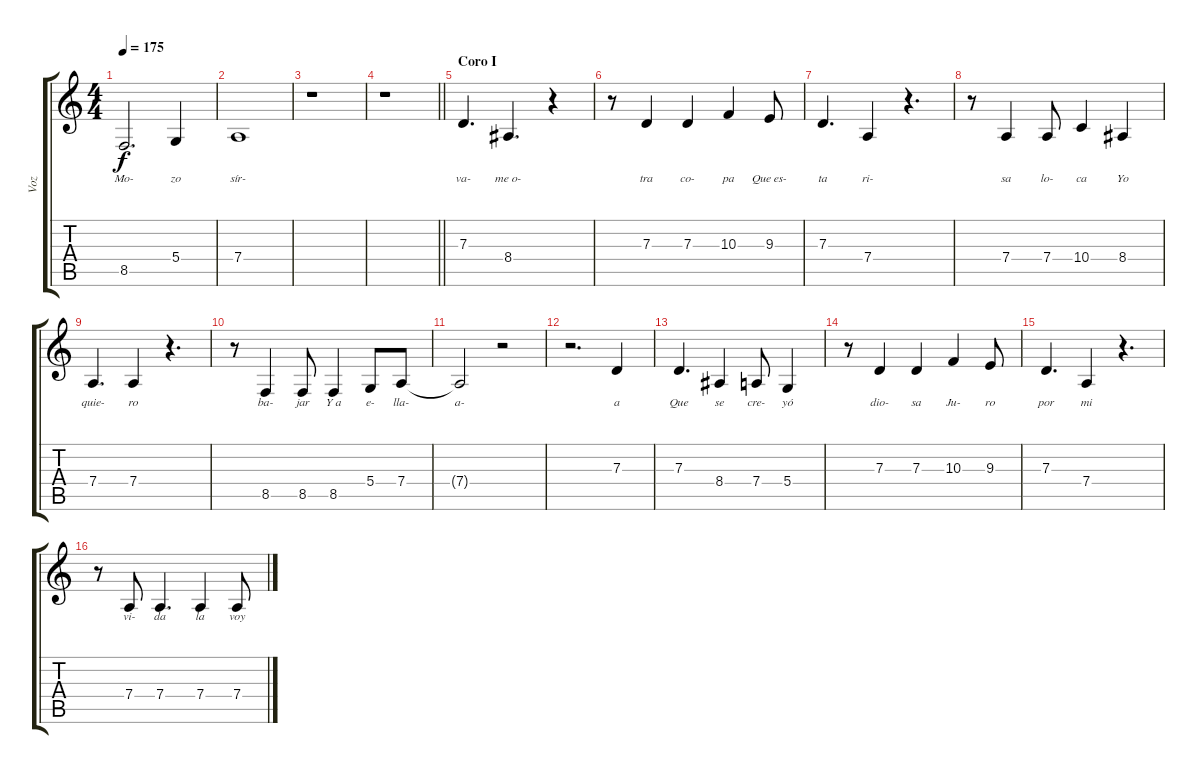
\track ("Voz" "Voz") {instrument bassoon}
\staff {score tabs}
\tuning (E4 B3 G3 D3 A2 E2) {hide}
\ts (4 4)
\tempo 175
\clef g2
\ks c
8.5.2{d lyrics (0 "Mo-") lyrics (1 "") lyrics (2 "") lyrics (3 "") lyrics (4 "") dy f} 5.4.4{lyrics (0 "zo") lyrics (1 "") lyrics (2 "") lyrics (3 "") lyrics (4 "")} |
7.4.1{lyrics (0 "sír-") lyrics (1 "") lyrics (2 "") lyrics (3 "") lyrics (4 "")} |
r.1 |
\barLineRight lightlight
r.1 |
\section ("" "Coro I")
7.3.4{d lyrics (0 "va-") lyrics (1 "") lyrics (2 "") lyrics (3 "") lyrics (4 "")} 8.4.4{d lyrics (0 "me o-") lyrics (1 "") lyrics (2 "") lyrics (3 "") lyrics (4 "")} r.4 |
r.8 7.3.4{lyrics (0 "tra") lyrics (1 "") lyrics (2 "") lyrics (3 "") lyrics (4 "")} 7.3.4{lyrics (0 "co-") lyrics (1 "") lyrics (2 "") lyrics (3 "") lyrics (4 "")} 10.3.4{lyrics (0 "pa") lyrics (1 "") lyrics (2 "") lyrics (3 "") lyrics (4 "")} 9.3.8{lyrics (0 "Que es-") lyrics (1 "") lyrics (2 "") lyrics (3 "") lyrics (4 "")} |
7.3.4{d lyrics (0 "ta") lyrics (1 "") lyrics (2 "") lyrics (3 "") lyrics (4 "")} 7.4.4{lyrics (0 "ri-") lyrics (1 "") lyrics (2 "") lyrics (3 "") lyrics (4 "")} r.4{d} |
r.8 7.4.4{lyrics (0 "sa") lyrics (1 "") lyrics (2 "") lyrics (3 "") lyrics (4 "")} 7.4.8{lyrics (0 "lo-") lyrics (1 "") lyrics (2 "") lyrics (3 "") lyrics (4 "")} 10.4.4{lyrics (0 "ca") lyrics (1 "") lyrics (2 "") lyrics (3 "") lyrics (4 "")} 8.4.4{lyrics (0 "Yo") lyrics (1 "") lyrics (2 "") lyrics (3 "") lyrics (4 "")} |
7.4.4{d lyrics (0 "quie-") lyrics (1 "") lyrics (2 "") lyrics (3 "") lyrics (4 "")} 7.4.4{lyrics (0 "ro") lyrics (1 "") lyrics (2 "") lyrics (3 "") lyrics (4 "")} r.4{d} |
r.8 8.5.4{lyrics (0 "ba-") lyrics (1 "") lyrics (2 "") lyrics (3 "") lyrics (4 "")} 8.5.8{lyrics (0 "jar") lyrics (1 "") lyrics (2 "") lyrics (3 "") lyrics (4 "")} 8.5.4{lyrics (0 "Y a") lyrics (1 "") lyrics (2 "") lyrics (3 "") lyrics (4 "")} 5.4.8{lyrics (0 "e-") lyrics (1 "") lyrics (2 "") lyrics (3 "") lyrics (4 "")} 7.4.8{lyrics (0 "lla-") lyrics (1 "") lyrics (2 "") lyrics (3 "") lyrics (4 "")} |
7.4{t}.2{lyrics (0 "a-") lyrics (1 "") lyrics (2 "") lyrics (3 "") lyrics (4 "")} r.2 |
r.2{d} 7.3.4{lyrics (0 "a") lyrics (1 "") lyrics (2 "") lyrics (3 "") lyrics (4 "")} |
7.3.4{d lyrics (0 "Que") lyrics (1 "") lyrics (2 "") lyrics (3 "") lyrics (4 "")} 8.4.4{lyrics (0 "se") lyrics (1 "") lyrics (2 "") lyrics (3 "") lyrics (4 "")} 7.4.8{lyrics (0 "cre-") lyrics (1 "") lyrics (2 "") lyrics (3 "") lyrics (4 "")} 5.4.4{lyrics (0 "yó") lyrics (1 "") lyrics (2 "") lyrics (3 "") lyrics (4 "")} |
r.8 7.3.4{lyrics (0 "dio-") lyrics (1 "") lyrics (2 "") lyrics (3 "") lyrics (4 "")} 7.3.4{lyrics (0 "sa") lyrics (1 "") lyrics (2 "") lyrics (3 "") lyrics (4 "")} 10.3.4{lyrics (0 "Ju-") lyrics (1 "") lyrics (2 "") lyrics (3 "") lyrics (4 "")} 9.3.8{lyrics (0 "ro") lyrics (1 "") lyrics (2 "") lyrics (3 "") lyrics (4 "")} |
7.3.4{d lyrics (0 "por") lyrics (1 "") lyrics (2 "") lyrics (3 "") lyrics (4 "")} 7.4.4{lyrics (0 "mi") lyrics (1 "") lyrics (2 "") lyrics (3 "") lyrics (4 "")} r.4{d} |
r.8 7.4.8{lyrics (0 "vi-") lyrics (1 "") lyrics (2 "") lyrics (3 "") lyrics (4 "")} 7.4.4{d lyrics (0 "da") lyrics (1 "") lyrics (2 "") lyrics (3 "") lyrics (4 "")} 7.4.4{lyrics (0 "la") lyrics (1 "") lyrics (2 "") lyrics (3 "") lyrics (4 "")} 7.4.8{lyrics (0 "voy") lyrics (1 "") lyrics (2 "") lyrics (3 "") lyrics (4 "")}
